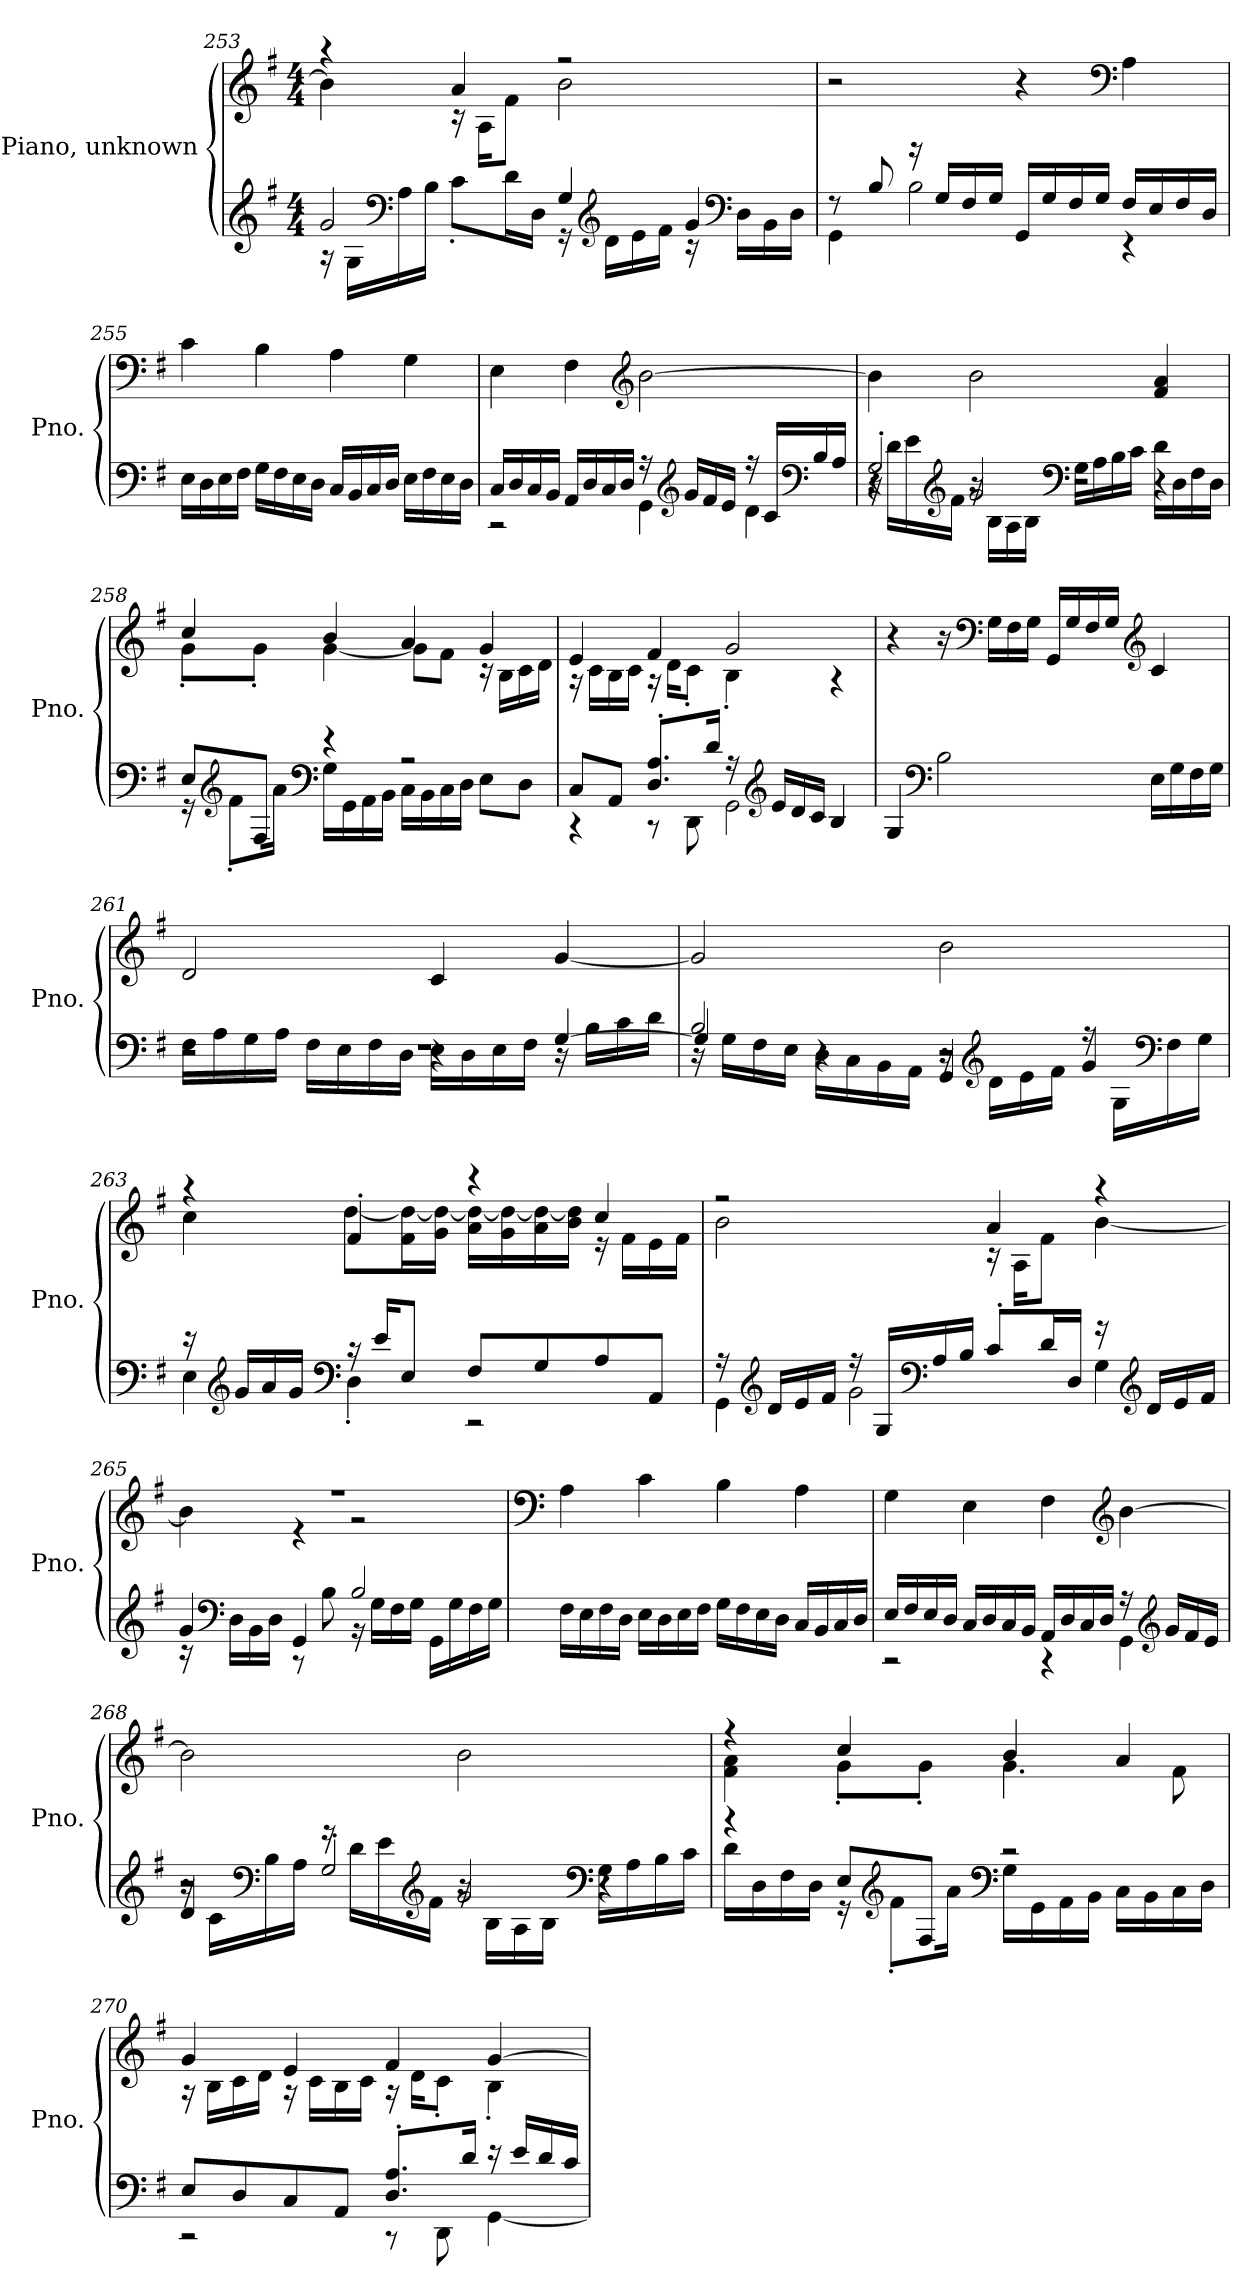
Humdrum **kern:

**kern	**kern
*part1	*part1
*staff2	*staff1
*I"Piano, unknown	*
*I'Pno.	*
!!LO:LB:g=z
*clefG2	*clefG2
*k[f#]	*k[f#]
*M4/4	*M4/4
=253	=253
*^	*^
2g/	16r	4r	4b\]
.	16G\LL	.	.
*clefF4	*	*	*
.	16A\	.	.
.	16B\JJ	.	.
.	8c'\L	4a/	16r
.	.	.	16A\KL
.	16d\L	.	8f#\J
.	16D\JJ	.	.
4G/	16r	2r	2b\
*clefG2	*	*	*
.	16d\LL	.	.
.	16e\	.	.
.	16f#\JJ	.	.
4g/	16r	.	.
*clefF4	*	*	*
.	16D\LL	.	.
.	16BB\	.	.
.	16D\JJ	.	.
*	*	*v	*v
=254	=254	=254
8r	4GG\	2r
8B/	.	.
16r	2B\	.
16G/LL	.	.
16F#/	.	.
16G/JJ	.	.
16GG/LL	.	4r
16G/	.	.
16F#/	.	.
16G/JJ	.	.
*	*	*clefF4
16F#/LL	4r	4A\
16E/	.	.
16F#/	.	.
16D/JJ	.	.
*v	*v	*
!!LO:LB:g=z
=255	=255
16E\LL	4c\
16D\	.
16E\	.
16F#\JJ	.
16G\LL	4B\
16F#\	.
16E\	.
16D\JJ	.
16C/LL	4A\
16BB/	.
16C/	.
16D/JJ	.
16E\LL	4G\
16F#\	.
16E\	.
16D\JJ	.
=256	=256
*^	*
16C/LL	2r	4E\
16D/	.	.
16C/	.	.
16BB/JJ	.	.
16AA/LL	.	4F#\
16D/	.	.
16C/	.	.
16D/JJ	.	.
*	*	*clefG2
16r	4GG\	[2b\
*clefG2	*	*
16g/LL	.	.
16f#/	.	.
16e/JJ	.	.
16r	4d\	.
16c/LL	.	.
*clefF4	*	*
16B/	.	.
16A/JJ	.	.
!!LO:LB:g=z
=257	=257	=257
*	*^	*
4r	16r	2G'/	4b\]
.	16d\LL	.	.
.	16e\	.	.
*clefG2	*	*	*
.	16f#\JJ	.	.
2g/	16r	.	2b\
.	16B\LL	.	.
.	16A\	.	.
.	16B\JJ	.	.
*clefF4	*	*	*
.	16G\LL	2r	.
.	16A\	.	.
.	16B\	.	.
.	16c\JJ	.	.
4r	16d\LL	.	4f#/ 4a/
.	16D\	.	.
.	16F#\	.	.
.	16D\JJ	.	.
*	*v	*v	*
=258	=258	=258
*	*	*^
8E/L	16r	4cc/	8g'\L
*clefG2	*	*	*
.	8f#'\L	.	.
8F#/J	.	.	8g'\J
.	16a\Jk	.	.
*clefF4	*	*	*
4r	16G\LL	4b/	[4g\
.	16GG\	.	.
.	16AA\	.	.
.	16BB\JJ	.	.
2r	16C\LL	4a/	8g\L]
.	16BB\	.	.
.	16C\	.	8f#\J
.	16D\JJ	.	.
.	8E\L	4g/	16r
.	.	.	16B\LL
.	8D\J	.	16c\
.	.	.	16d\JJ
!!LO:PB:g=z	!!
=259	=259	=259	=259
8C/L	4r	4e/	16r
.	.	.	16c\LL
8AA/J	.	.	16B\
.	.	.	16c\JJ
8.D/' 8.A/'L	8r	4f#/	16r
.	.	.	16d\KL
.	8DD\	.	8c'\J
16d/Jk	.	.	.
16r	2GG\	2g/	4B'\
*clefG2	*	*	*
16e/LL	.	.	.
16d/	.	.	.
16c/JJ	.	.	.
4B/	.	.	4r
*v	*v	*	*
*	*v	*v
=260	=260
4G/	4r
*clefF4	*
2B\	16r
*	*clefF4
.	16G\LL
.	16F#\
.	16G\JJ
.	16GG/LL
.	16G/
.	16F#/
.	16G/JJ
*	*clefG2
16E\LL	4c/
16G\	.
16F#\	.
16G\JJ	.
!!LO:LB:g=z
=261	=261
*^	*
*	*^	*
1r	16F#\LL	2r	2d/
.	16A\	.	.
.	16G\	.	.
.	16A\JJ	.	.
.	16F#\LL	.	.
.	16E\	.	.
.	16F#\	.	.
.	16D\JJ	.	.
.	16E\LL	4r	4c/
.	16D\	.	.
.	16E\	.	.
.	16F#\JJ	.	.
.	16r	[4G/	[4g/
.	16B\LL	.	.
.	16c\	.	.
.	16d\JJ	.	.
=262	=262	=262	=262
2B/	16r	4G/]	2g/]
.	16G\LL	.	.
.	16F#\	.	.
.	16E\JJ	.	.
.	16D\LL	4r	.
.	16C\	.	.
.	16BB\	.	.
.	16AA\JJ	.	.
2r	16r	4GG/	2b\
*clefG2	*	*	*
.	16d\LL	.	.
.	16e\	.	.
.	16f#\JJ	.	.
.	16r	4g/	.
.	16G\LL	.	.
*clefF4	*	*	*
.	16F#\	.	.
.	16G\JJ	.	.
*	*v	*v	*
!!LO:LB:g=z
=263	=263	=263
*	*	*^
16r	4E\	4r	4cc\
*clefG2	*	*	*
16g/LL	.	.	.
16a/	.	.	.
16g/JJ	.	.	.
*clefF4	*	*	*
16r	4D'\	4f#'/	[8dd\L
16e/KL	.	.	.
8E/J	.	.	16f#\ 16dd\_L
.	.	.	16g\ 16dd\_JJ
8F#/L	2r	4r	16a\ 16dd\_LL
.	.	.	16g\ 16dd\_
8G/	.	.	16a\ 16dd\_
.	.	.	16b\ 16dd\]JJ
8A/	.	4cc/	16r
.	.	.	16f#\LL
8AA/J	.	.	16e\
.	.	.	16f#\JJ
=264	=264	=264	=264
16r	4GG\	2r	2b\
*clefG2	*	*	*
16d/LL	.	.	.
16e/	.	.	.
16f#/JJ	.	.	.
16r	2g\	.	.
16G/LL	.	.	.
*clefF4	*	*	*
16A/	.	.	.
16B/JJ	.	.	.
8c'/L	.	4a/	16r
.	.	.	16A\KL
16d/L	.	.	8f#\J
16D/JJ	.	.	.
16r	4G\	4r	[4b\
*clefG2	*	*	*
16d/LL	.	.	.
16e/	.	.	.
16f#/JJ	.	.	.
!!LO:LB:g=z	!!
=265	=265	=265	=265
4g/	16r	1r	4b\]
*clefF4	*	*	*
.	16D\LL	.	.
.	16BB\	.	.
.	16D\JJ	.	.
4GG/	8r	.	4r
.	8B\	.	.
2B/	16r	.	2r
.	16G\LL	.	.
.	16F#\	.	.
.	16G\JJ	.	.
.	16GG\LL	.	.
.	16G\	.	.
.	16F#\	.	.
.	16G\JJ	.	.
*v	*v	*	*
*	*v	*v
=266	=266
*	*clefF4
16F#\LL	4A\
16E\	.
16F#\	.
16D\JJ	.
16E\LL	4c\
16D\	.
16E\	.
16F#\JJ	.
16G\LL	4B\
16F#\	.
16E\	.
16D\JJ	.
16C/LL	4A\
16BB/	.
16C/	.
16D/JJ	.
!!LO:LB:g=z
=267	=267
*^	*
16E/LL	2r	4G\
16F#/	.	.
16E/	.	.
16D/JJ	.	.
16C/LL	.	4E\
16D/	.	.
16C/	.	.
16BB/JJ	.	.
16AA/LL	4r	4F#\
16D/	.	.
16C/	.	.
16D/JJ	.	.
*	*	*clefG2
16r	4GG\	[4b\
*clefG2	*	*
16g/LL	.	.
16f#/	.	.
16e/JJ	.	.
=268	=268	=268
*	*^	*
2r	16r	4d/	2b\]
.	16c\LL	.	.
*clefF4	*	*	*
.	16B\	.	.
.	16A\JJ	.	.
.	16r	2G'/	.
.	16d\LL	.	.
.	16e\	.	.
*clefG2	*	*	*
.	16f#\JJ	.	.
2g/	16r	.	2b\
.	16B\LL	.	.
.	16A\	.	.
.	16B\JJ	.	.
*clefF4	*	*	*
.	16G\LL	4r	.
.	16A\	.	.
.	16B\	.	.
.	16c\JJ	.	.
*	*v	*v	*
!!LO:LB:g=z
=269	=269	=269
*	*	*^
4r	16d\LL	4r	4f#\ 4a\
.	16D\	.	.
.	16F#\	.	.
.	16D\JJ	.	.
8E/L	16r	4cc/	8g'\L
*clefG2	*	*	*
.	8f#'\L	.	.
8F#/J	.	.	8g'\J
.	16a\Jk	.	.
*clefF4	*	*	*
2r	16G\LL	4b/	4.g\
.	16GG\	.	.
.	16AA\	.	.
.	16BB\JJ	.	.
.	16C\LL	4a/	.
.	16BB\	.	.
.	16C\	.	8f#\
.	16D\JJ	.	.
=270	=270	=270	=270
8E/L	2r	4g/	16r
.	.	.	16B\LL
8D/	.	.	16c\
.	.	.	16d\JJ
8C/	.	4e/	16r
.	.	.	16c\LL
8AA/J	.	.	16B\
.	.	.	16c\JJ
8.D/' 8.A/'L	8r	4f#/	16r
.	.	.	16d\KL
.	8DD\	.	8c'\J
16d/Jk	.	.	.
16r	[4GG\	[4g/	4B'\
16e/LL	.	.	.
16d/	.	.	.
16c/JJ	.	.	.
*v	*v	*	*
*	*v	*v
=	=
*-	*-
